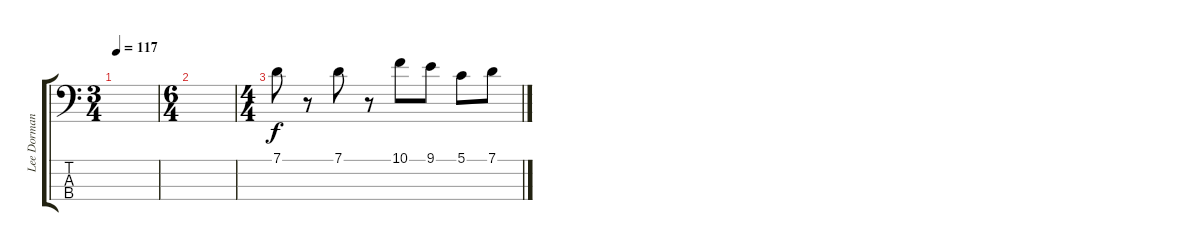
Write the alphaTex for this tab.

\track ("Lee Dorman" "Lee Dorman") {instrument electricbassfinger}
\staff {score tabs}
\tuning (G2 D2 A1 E1) {hide}
\ts (3 4)
\tempo 117
\clef f4
\ks c
|
\ts (6 4)
|
\ts (4 4)
7.1.8 r.8 7.1.8 r.8 10.1.8 9.1.8 5.1.8 7.1.8
